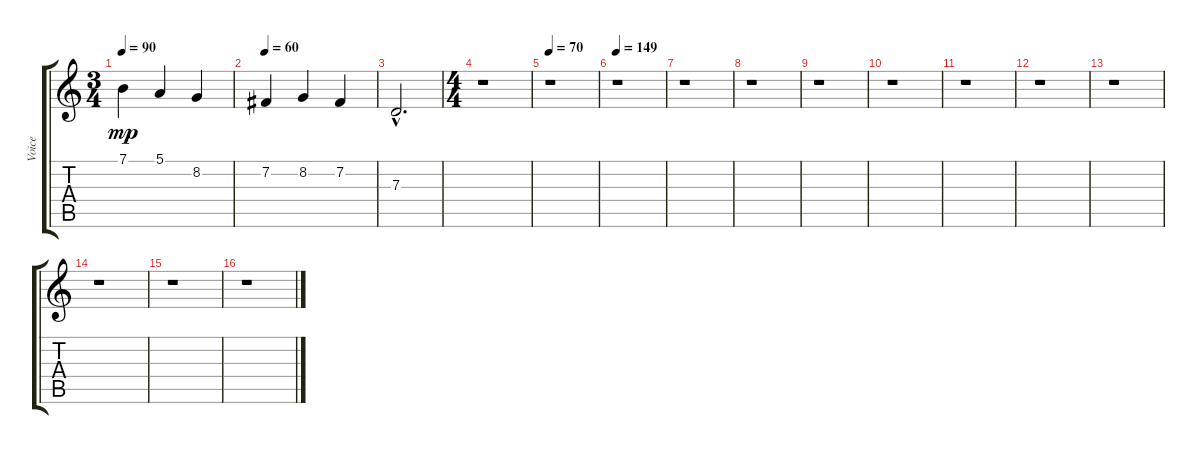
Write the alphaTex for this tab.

\track ("Voice" "Voice") {instrument lead6voice}
\staff {score tabs}
\tuning (E4 B3 G3 D3 A2 E2) {hide}
\ts (3 4)
\tempo 90
\clef g2
\ks c
7.1.4{dy mp} 5.1.4 8.2.4 |
\tempo 60
7.2.4 8.2.4 7.2.4 |
7.3{hac}.2{d} |
\ts (4 4)
r.1 |
\tempo 70
r.1 |
\tempo 149
r.1 |
r.1 |
r.1 |
r.1 |
r.1 |
r.1 |
r.1 |
r.1 |
r.1 |
r.1 |
r.1
